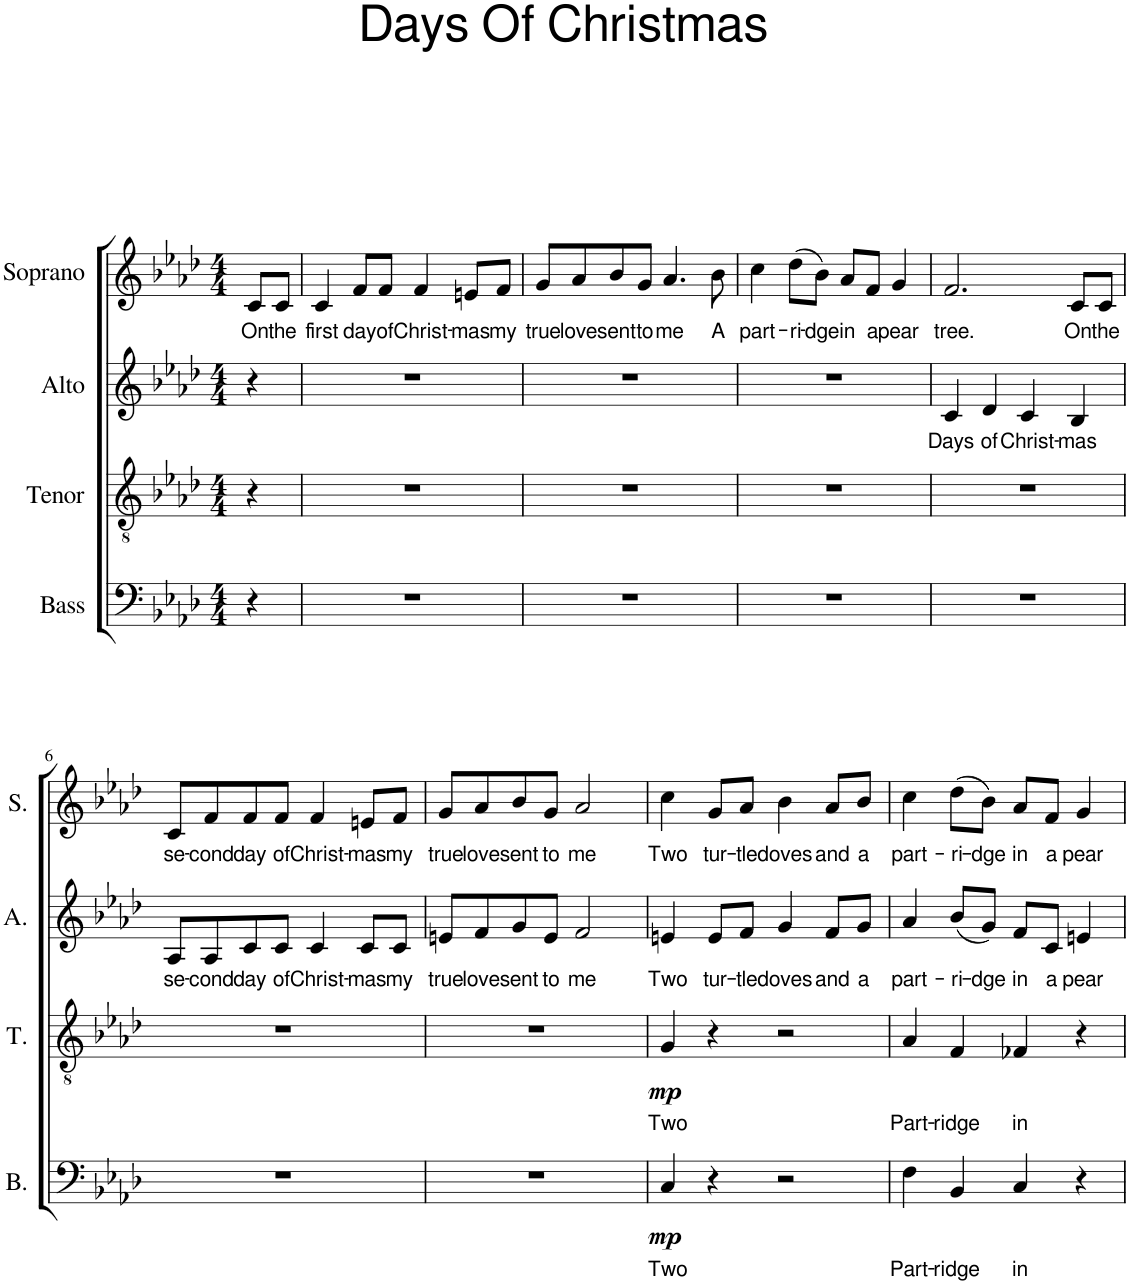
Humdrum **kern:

**kern	**text	**dynam	**kern	**text	**dynam	**kern	**text	**kern	**text
*part4	*part4	*part4	*part3	*part3	*part3	*part2	*part2	*part1	*part1
*staff4	*staff4	*staff4	*staff3	*staff3	*staff3	*staff2	*staff2	*staff1	*staff1
*I"Bass	*	*	*I"Tenor	*	*	*I"Alto	*	*I"Soprano	*
*I'B.	*	*	*I'T.	*	*	*I'A.	*	*I'S.	*
*clefF4	*	*	*clefGv2	*	*	*clefG2	*	*clefG2	*
*k[b-e-a-d-]	*	*	*k[b-e-a-d-]	*	*	*k[b-e-a-d-]	*	*k[b-e-a-d-]	*
*M4/4	*	*	*M4/4	*	*	*M4/4	*	*M4/4	*
=1	=1	=1	=1	=1	=1	=1	=1	=1	=1
!	!	!	!	!	!	!	!	!	!LO:LY:b
4r	.	.	4r	.	.	4r	.	8c/L	On
!	!	!	!	!	!	!	!	!	!LO:LY:b
.	.	.	.	.	.	.	.	8c/J	the
=2	=2	=2	=2	=2	=2	=2	=2	=2	=2
!	!	!	!	!	!	!	!	!	!LO:LY:b
1r	.	.	1r	.	.	1r	.	4c/	first
!	!	!	!	!	!	!	!	!	!LO:LY:b
.	.	.	.	.	.	.	.	8f/L	day
!	!	!	!	!	!	!	!	!	!LO:LY:b
.	.	.	.	.	.	.	.	8f/J	of
!	!	!	!	!	!	!	!	!	!LO:LY:b
.	.	.	.	.	.	.	.	4f/	Christ-
!	!	!	!	!	!	!	!	!	!LO:LY:b
.	.	.	.	.	.	.	.	8en/L	-mas
!	!	!	!	!	!	!	!	!	!LO:LY:b
.	.	.	.	.	.	.	.	8f/J	my
=3	=3	=3	=3	=3	=3	=3	=3	=3	=3
!	!	!	!	!	!	!	!	!	!LO:LY:b
1r	.	.	1r	.	.	1r	.	8g/L	true
!	!	!	!	!	!	!	!	!	!LO:LY:b
.	.	.	.	.	.	.	.	8a-/	love
!	!	!	!	!	!	!	!	!	!LO:LY:b
.	.	.	.	.	.	.	.	8b-/	sent
!	!	!	!	!	!	!	!	!	!LO:LY:b
.	.	.	.	.	.	.	.	8g/J	to
!	!	!	!	!	!	!	!	!	!LO:LY:b
.	.	.	.	.	.	.	.	4.a-/	me
!	!	!	!	!	!	!	!	!	!LO:LY:b
.	.	.	.	.	.	.	.	8b-\	A
=4	=4	=4	=4	=4	=4	=4	=4	=4	=4
!	!	!	!	!	!	!	!	!	!LO:LY:b
1r	.	.	1r	.	.	1r	.	4cc\	part-
!	!	!	!	!	!	!	!	!	!LO:LY:b
.	.	.	.	.	.	.	.	(8dd-\L	-ri-
!	!	!	!	!	!	!	!	!	!LO:LY:b
.	.	.	.	.	.	.	.	8b-\J)	-dge
!	!	!	!	!	!	!	!	!	!LO:LY:b
.	.	.	.	.	.	.	.	8a-/L	in
!	!	!	!	!	!	!	!	!	!LO:LY:b
.	.	.	.	.	.	.	.	8f/J	a
!	!	!	!	!	!	!	!	!	!LO:LY:b
.	.	.	.	.	.	.	.	4g/	pear
=5	=5	=5	=5	=5	=5	=5	=5	=5	=5
!	!	!	!	!	!	!	!LO:LY:b	!	!LO:LY:b
1r	.	.	1r	.	.	4c/	Days	2.f/	tree.
!	!	!	!	!	!	!	!LO:LY:b	!	!
.	.	.	.	.	.	4d-/	of	.	.
!	!	!	!	!	!	!	!LO:LY:b	!	!
.	.	.	.	.	.	4c/	Christ-	.	.
!	!	!	!	!	!	!	!LO:LY:b	!	!LO:LY:b
.	.	.	.	.	.	4B-/	-mas	8c/L	On
!	!	!	!	!	!	!	!	!	!LO:LY:b
.	.	.	.	.	.	.	.	8c/J	the
!!LO:LB:g=z
=6	=6	=6	=6	=6	=6	=6	=6	=6	=6
!	!	!	!	!	!	!	!LO:LY:b	!	!LO:LY:b
1r	.	.	1r	.	.	8A-/L	se-	8c/L	se-
!	!	!	!	!	!	!	!LO:LY:b	!	!LO:LY:b
.	.	.	.	.	.	8A-/	-cond	8f/	-cond
!	!	!	!	!	!	!	!LO:LY:b	!	!LO:LY:b
.	.	.	.	.	.	8c/	day	8f/	day
!	!	!	!	!	!	!	!LO:LY:b	!	!LO:LY:b
.	.	.	.	.	.	8c/J	of	8f/J	of
!	!	!	!	!	!	!	!LO:LY:b	!	!LO:LY:b
.	.	.	.	.	.	4c/	Christ-	4f/	Christ-
!	!	!	!	!	!	!	!LO:LY:b	!	!LO:LY:b
.	.	.	.	.	.	8c/L	-mas	8en/L	-mas
!	!	!	!	!	!	!	!LO:LY:b	!	!LO:LY:b
.	.	.	.	.	.	8c/J	my	8f/J	my
=7	=7	=7	=7	=7	=7	=7	=7	=7	=7
!	!	!	!	!	!	!	!LO:LY:b	!	!LO:LY:b
1r	.	.	1r	.	.	8en/L	true	8g/L	true
!	!	!	!	!	!	!	!LO:LY:b	!	!LO:LY:b
.	.	.	.	.	.	8f/	love	8a-/	love
!	!	!	!	!	!	!	!LO:LY:b	!	!LO:LY:b
.	.	.	.	.	.	8g/	sent	8b-/	sent
!	!	!	!	!	!	!	!LO:LY:b	!	!LO:LY:b
.	.	.	.	.	.	8e/J	to	8g/J	to
!	!	!	!	!	!	!	!LO:LY:b	!	!LO:LY:b
.	.	.	.	.	.	2f/	me	2a-/	me
=8	=8	=8	=8	=8	=8	=8	=8	=8	=8
!	!LO:LY:b	!LO:DY:b	!	!LO:LY:b	!LO:DY:b	!	!LO:LY:b	!	!LO:LY:b
4C/	Two	mp	4G/	Two	mp	4en/	Two	4cc\	Two
!	!	!	!	!	!	!	!LO:LY:b	!	!LO:LY:b
4r	.	.	4r	.	.	8e/L	tur-	8g/L	tur-
!	!	!	!	!	!	!	!LO:LY:b	!	!LO:LY:b
.	.	.	.	.	.	8f/J	-tle	8a-/J	-tle
!	!	!	!	!	!	!	!LO:LY:b	!	!LO:LY:b
2r	.	.	2r	.	.	4g/	doves	4b-\	doves
!	!	!	!	!	!	!	!LO:LY:b	!	!LO:LY:b
.	.	.	.	.	.	8f/L	and	8a-/L	and
!	!	!	!	!	!	!	!LO:LY:b	!	!LO:LY:b
.	.	.	.	.	.	8g/J	a	8b-/J	a
=9	=9	=9	=9	=9	=9	=9	=9	=9	=9
!	!LO:LY:b	!	!	!LO:LY:b	!	!	!LO:LY:b	!	!LO:LY:b
4F\	Part-	.	4A-/	Part-	.	4a-/	part-	4cc\	part-
!	!LO:LY:b	!	!	!LO:LY:b	!	!	!LO:LY:b	!	!LO:LY:b
4BB-/	-ridge	.	4F/	-ridge	.	(8b-/L	-ri-	(8dd-\L	-ri-
!	!	!	!	!	!	!	!LO:LY:b	!	!LO:LY:b
.	.	.	.	.	.	8g/J)	-dge	8b-\J)	-dge
!	!LO:LY:b	!	!	!LO:LY:b	!	!	!LO:LY:b	!	!LO:LY:b
4C/	in	.	4F-X/	in	.	8f/L	in	8a-/L	in
!	!	!	!	!	!	!	!LO:LY:b	!	!LO:LY:b
.	.	.	.	.	.	8c/J	a	8f/J	a
!	!	!	!	!	!	!	!LO:LY:b	!	!LO:LY:b
4r	.	.	4r	.	.	4en/	pear	4g/	pear
=	=	=	=	=	=	=	=	=	=
*-	*-	*-	*-	*-	*-	*-	*-	*-	*-
